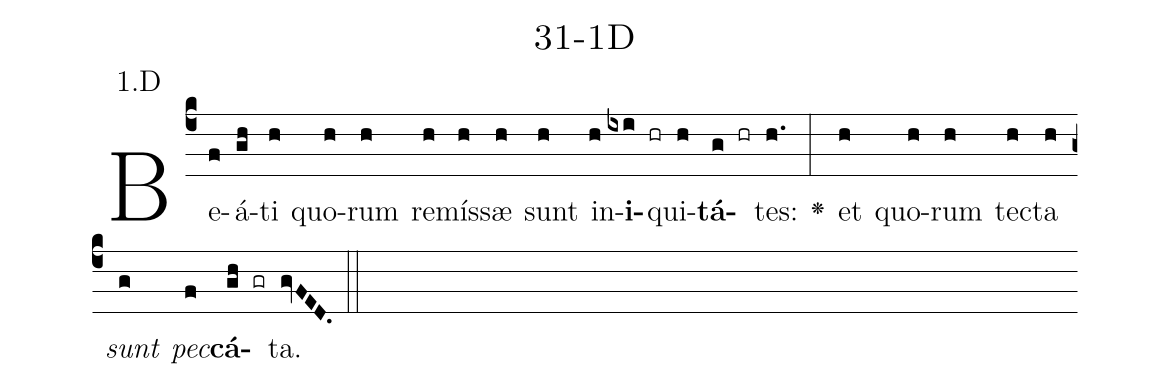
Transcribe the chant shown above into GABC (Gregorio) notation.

name: 31-1D;
annotation: 1.D;
%%
(c4)Be(f)á(gh)ti(h) quo(h)rum(h) re(h)mís(h)sæ(h) sunt(h) in(h)<b>i</b>(ixi hr)qui(h)<b>tá</b>(g hr)tes:(h.) <v>\greheightstar</v>(:) et(h) quo(h)rum(h) tec(h)ta(h) <i>sunt</i>(g) <i>pec</i>(f)<b>cá</b>(gh gr)ta.(gvFED.) (::)


%E(h) u(h) o(g) u(f) a(gh) e.(gvFED.) (::)
